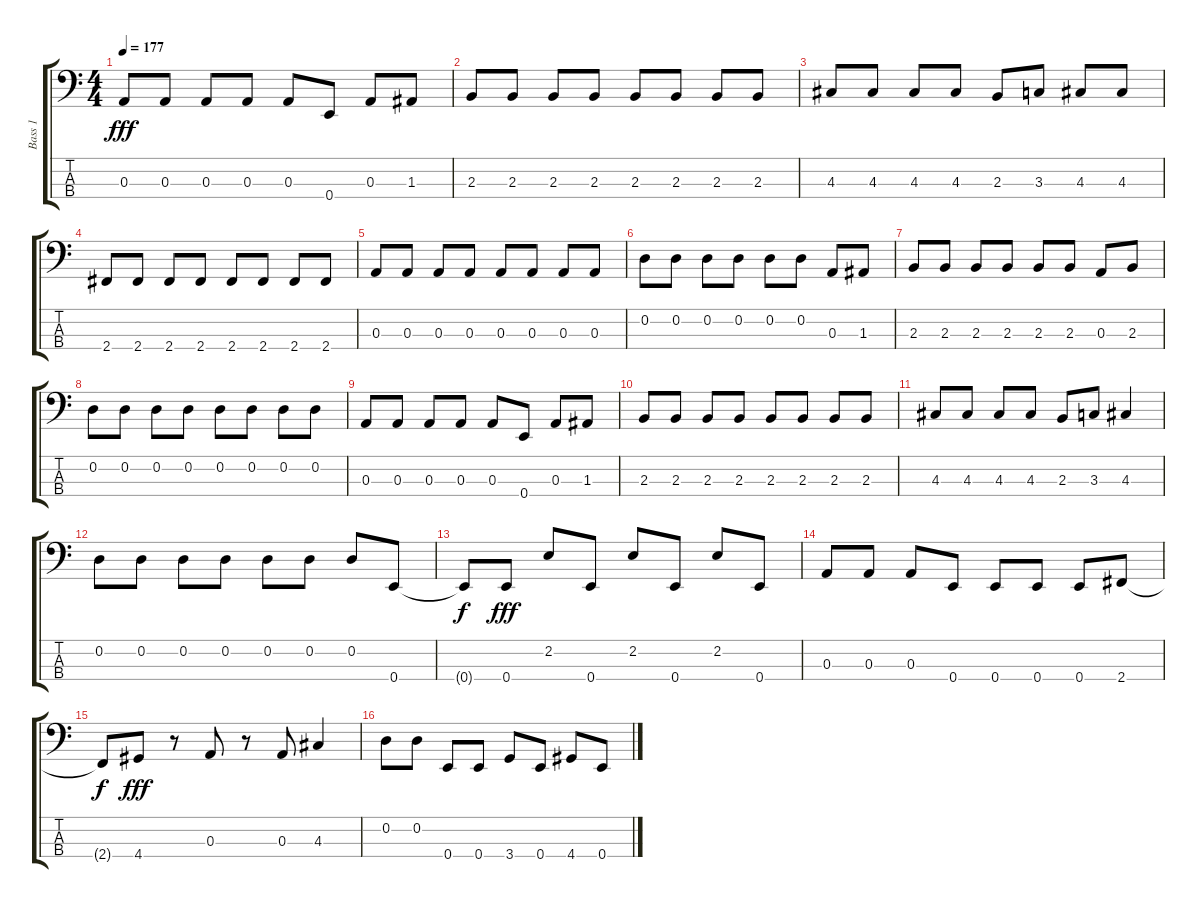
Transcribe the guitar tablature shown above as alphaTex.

\track ("Bass 1" "Bass 1") {instrument electricbassfinger}
\staff {score tabs}
\tuning (G2 D2 A1 E1) {hide}
\ts (4 4)
\tempo 177
\clef f4
\ks c
0.3.8{dy fff} 0.3.8 0.3.8 0.3.8 0.3.8 0.4.8 0.3.8 1.3.8 |
2.3.8 2.3.8 2.3.8 2.3.8 2.3.8 2.3.8 2.3.8 2.3.8 |
4.3.8 4.3.8 4.3.8 4.3.8 2.3.8 3.3.8 4.3.8 4.3.8 |
2.4.8 2.4.8 2.4.8 2.4.8 2.4.8 2.4.8 2.4.8 2.4.8 |
0.3.8 0.3.8 0.3.8 0.3.8 0.3.8 0.3.8 0.3.8 0.3.8 |
0.2.8 0.2.8 0.2.8 0.2.8 0.2.8 0.2.8 0.3.8 1.3.8 |
2.3.8 2.3.8 2.3.8 2.3.8 2.3.8 2.3.8 0.3.8 2.3.8 |
0.2.8 0.2.8 0.2.8 0.2.8 0.2.8 0.2.8 0.2.8 0.2.8 |
0.3.8 0.3.8 0.3.8 0.3.8 0.3.8 0.4.8 0.3.8 1.3.8 |
2.3.8 2.3.8 2.3.8 2.3.8 2.3.8 2.3.8 2.3.8 2.3.8 |
4.3.8 4.3.8 4.3.8 4.3.8 2.3.8 3.3.8 4.3.4 |
0.2.8 0.2.8 0.2.8 0.2.8 0.2.8 0.2.8 0.2.8 0.4.8 |
0.4{t}.8{dy f} 0.4.8{dy fff} 2.2.8 0.4.8 2.2.8 0.4.8 2.2.8 0.4.8 |
0.3.8 0.3.8 0.3.8 0.4.8 0.4.8 0.4.8 0.4.8 2.4.8 |
2.4{t}.8{dy f} 4.4.8{dy fff} r.8 0.3.8 r.8 0.3.8 4.3.4 |
0.2.8 0.2.8 0.4.8 0.4.8 3.4.8 0.4.8 4.4.8 0.4.8
